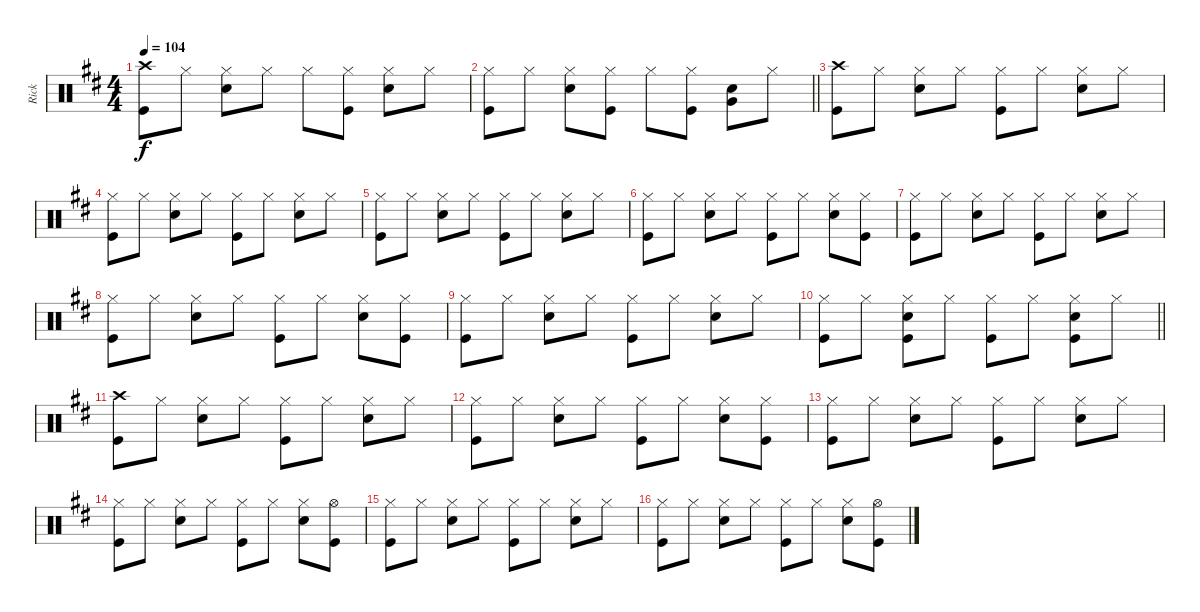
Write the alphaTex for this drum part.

\track ("Rick" "Rick") {instrument percussion}
\staff {score}
\articulation defaults
\ts (4 4)
\tempo 104
\clef neutral
\ks d
("Crash high (hit)" "Kick (hit)").8{dy f} "Hi-Hat (closed)".8 ("Hi-Hat (closed)" "Snare (hit) 2").8 "Hi-Hat (closed)".8 "Hi-Hat (closed)".8 ("Hi-Hat (closed)" "Kick (hit)").8 ("Hi-Hat (closed)" "Snare (hit) 2").8 "Hi-Hat (closed)".8 |
\barLineRight lightlight
("Hi-Hat (closed)" "Kick (hit)").8 "Hi-Hat (closed)".8 ("Hi-Hat (closed)" "Snare (hit) 2").8 ("Hi-Hat (closed)" "Kick (hit)").8 "Hi-Hat (closed)".8 ("Hi-Hat (closed)" "Kick (hit)").8 ("Snare (hit) 2" "Very Low Tom (hit)").8 "Hi-Hat (closed)".8 |
("Crash high (hit)" "Kick (hit)").8 "Hi-Hat (closed)".8 ("Hi-Hat (closed)" "Snare (hit) 2").8 "Hi-Hat (closed)".8 ("Hi-Hat (closed)" "Kick (hit)").8 "Hi-Hat (closed)".8 ("Hi-Hat (closed)" "Snare (hit) 2").8 "Hi-Hat (closed)".8 |
("Hi-Hat (closed)" "Kick (hit)").8 "Hi-Hat (closed)".8 ("Hi-Hat (closed)" "Snare (hit) 2").8 "Hi-Hat (closed)".8 ("Hi-Hat (closed)" "Kick (hit)").8 "Hi-Hat (closed)".8 ("Hi-Hat (closed)" "Snare (hit) 2").8 "Hi-Hat (closed)".8 |
("Hi-Hat (closed)" "Kick (hit)").8 "Hi-Hat (closed)".8 ("Hi-Hat (closed)" "Snare (hit) 2").8 "Hi-Hat (closed)".8 ("Hi-Hat (closed)" "Kick (hit)").8 "Hi-Hat (closed)".8 ("Hi-Hat (closed)" "Snare (hit) 2").8 "Hi-Hat (closed)".8 |
("Hi-Hat (closed)" "Kick (hit)").8 "Hi-Hat (closed)".8 ("Hi-Hat (closed)" "Snare (hit) 2").8 "Hi-Hat (closed)".8 ("Hi-Hat (closed)" "Kick (hit)").8 "Hi-Hat (closed)".8 ("Hi-Hat (closed)" "Snare (hit) 2").8 ("Hi-Hat (closed)" "Kick (hit)").8 |
("Hi-Hat (closed)" "Kick (hit)").8 "Hi-Hat (closed)".8 ("Hi-Hat (closed)" "Snare (hit) 2").8 "Hi-Hat (closed)".8 ("Hi-Hat (closed)" "Kick (hit)").8 "Hi-Hat (closed)".8 ("Hi-Hat (closed)" "Snare (hit) 2").8 "Hi-Hat (closed)".8 |
("Hi-Hat (closed)" "Kick (hit)").8 "Hi-Hat (closed)".8 ("Hi-Hat (closed)" "Snare (hit) 2").8 "Hi-Hat (closed)".8 ("Hi-Hat (closed)" "Kick (hit)").8 "Hi-Hat (closed)".8 ("Hi-Hat (closed)" "Snare (hit) 2").8 ("Hi-Hat (closed)" "Kick (hit)").8 |
("Hi-Hat (closed)" "Kick (hit)").8 "Hi-Hat (closed)".8 ("Hi-Hat (closed)" "Snare (hit) 2").8 "Hi-Hat (closed)".8 ("Hi-Hat (closed)" "Kick (hit)").8 "Hi-Hat (closed)".8 ("Hi-Hat (closed)" "Snare (hit) 2").8 "Hi-Hat (closed)".8 |
\barLineRight lightlight
("Hi-Hat (closed)" "Kick (hit)").8 "Hi-Hat (closed)".8 ("Hi-Hat (closed)" "Snare (hit) 2" "Kick (hit)").8 "Hi-Hat (closed)".8 ("Hi-Hat (closed)" "Kick (hit)").8 "Hi-Hat (closed)".8 ("Hi-Hat (closed)" "Snare (hit) 2" "Kick (hit)").8 "Hi-Hat (closed)".8 |
("Crash high (hit)" "Kick (hit)").8 "Hi-Hat (closed)".8 ("Hi-Hat (closed)" "Snare (hit) 2").8 "Hi-Hat (closed)".8 ("Hi-Hat (closed)" "Kick (hit)").8 "Hi-Hat (closed)".8 ("Hi-Hat (closed)" "Snare (hit) 2").8 "Hi-Hat (closed)".8 |
("Hi-Hat (closed)" "Kick (hit)").8 "Hi-Hat (closed)".8 ("Hi-Hat (closed)" "Snare (hit) 2").8 "Hi-Hat (closed)".8 ("Hi-Hat (closed)" "Kick (hit)").8 "Hi-Hat (closed)".8 ("Hi-Hat (closed)" "Snare (hit) 2").8 ("Hi-Hat (closed)" "Kick (hit)").8 |
("Hi-Hat (closed)" "Kick (hit)").8 "Hi-Hat (closed)".8 ("Hi-Hat (closed)" "Snare (hit) 2").8 "Hi-Hat (closed)".8 ("Hi-Hat (closed)" "Kick (hit)").8 "Hi-Hat (closed)".8 ("Hi-Hat (closed)" "Snare (hit) 2").8 "Hi-Hat (closed)".8 |
("Hi-Hat (closed)" "Kick (hit)").8 "Hi-Hat (closed)".8 ("Hi-Hat (closed)" "Snare (hit) 2").8 "Hi-Hat (closed)".8 ("Hi-Hat (closed)" "Kick (hit)").8 "Hi-Hat (closed)".8 ("Hi-Hat (closed)" "Snare (hit) 2").8 ("Hi-Hat (open)" "Kick (hit)").8 |
("Hi-Hat (closed)" "Kick (hit)").8 "Hi-Hat (closed)".8 ("Hi-Hat (closed)" "Snare (hit) 2").8 "Hi-Hat (closed)".8 ("Hi-Hat (closed)" "Kick (hit)").8 "Hi-Hat (closed)".8 ("Hi-Hat (closed)" "Snare (hit) 2").8 "Hi-Hat (closed)".8 |
("Hi-Hat (closed)" "Kick (hit)").8 "Hi-Hat (closed)".8 ("Hi-Hat (closed)" "Snare (hit) 2").8 "Hi-Hat (closed)".8 ("Hi-Hat (closed)" "Kick (hit)").8 "Hi-Hat (closed)".8 ("Hi-Hat (closed)" "Snare (hit) 2").8 ("Hi-Hat (open)" "Kick (hit)").8
